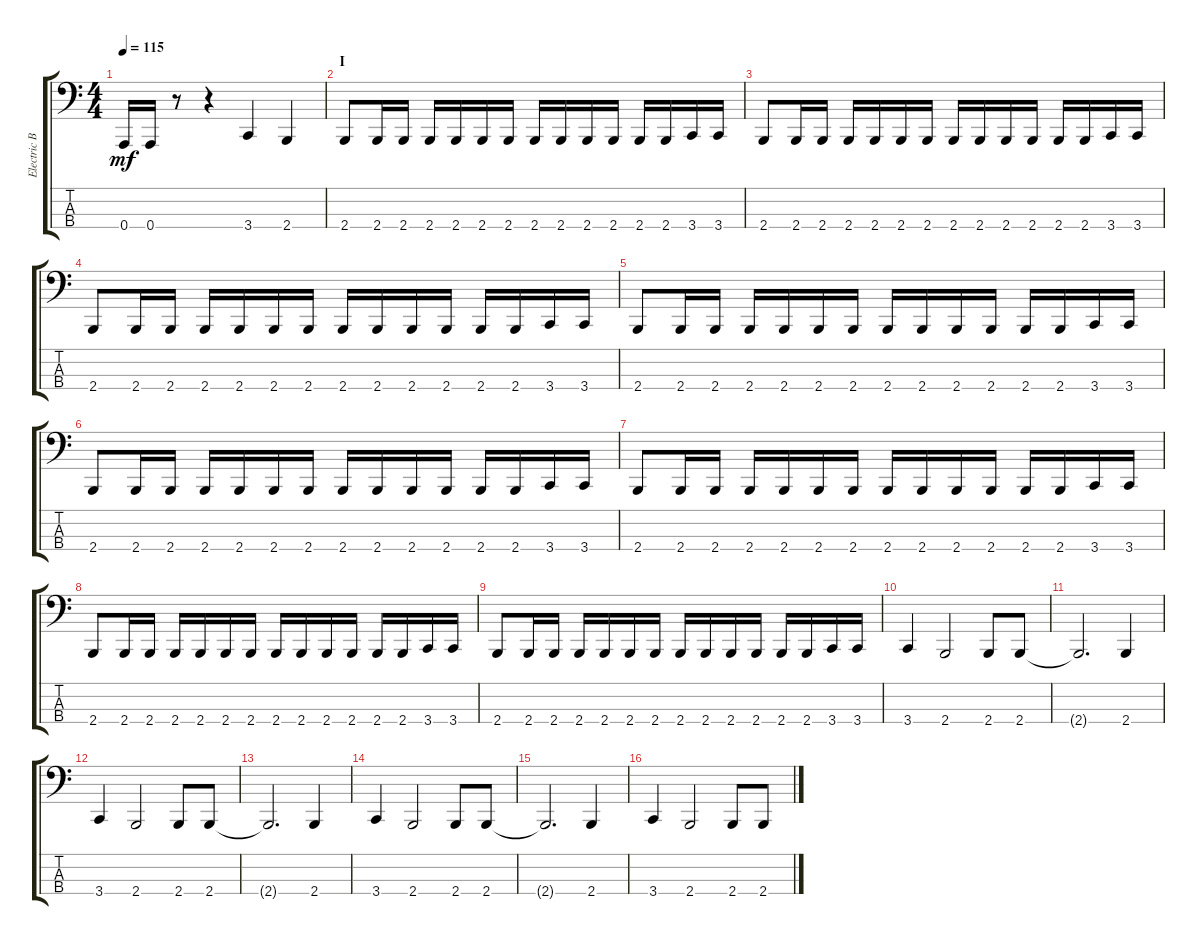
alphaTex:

\track ("Electric Bass <REITA>" "Electric B") {instrument electricbassfinger}
\staff {score tabs}
\tuning (C2 G1 D1 A0) {hide}
\ts (4 4)
\tempo 115
\clef f4
\ks c
0.4.16{dy mf} 0.4.16 r.8 r.4 3.4.4 2.4.4 |
\section ("" "I")
2.4.8 2.4.16 2.4.16 2.4.16 2.4.16 2.4.16 2.4.16 2.4.16 2.4.16 2.4.16 2.4.16 2.4.16 2.4.16 3.4.16 3.4.16 |
2.4.8 2.4.16 2.4.16 2.4.16 2.4.16 2.4.16 2.4.16 2.4.16 2.4.16 2.4.16 2.4.16 2.4.16 2.4.16 3.4.16 3.4.16 |
2.4.8 2.4.16 2.4.16 2.4.16 2.4.16 2.4.16 2.4.16 2.4.16 2.4.16 2.4.16 2.4.16 2.4.16 2.4.16 3.4.16 3.4.16 |
2.4.8 2.4.16 2.4.16 2.4.16 2.4.16 2.4.16 2.4.16 2.4.16 2.4.16 2.4.16 2.4.16 2.4.16 2.4.16 3.4.16 3.4.16 |
2.4.8 2.4.16 2.4.16 2.4.16 2.4.16 2.4.16 2.4.16 2.4.16 2.4.16 2.4.16 2.4.16 2.4.16 2.4.16 3.4.16 3.4.16 |
2.4.8 2.4.16 2.4.16 2.4.16 2.4.16 2.4.16 2.4.16 2.4.16 2.4.16 2.4.16 2.4.16 2.4.16 2.4.16 3.4.16 3.4.16 |
2.4.8 2.4.16 2.4.16 2.4.16 2.4.16 2.4.16 2.4.16 2.4.16 2.4.16 2.4.16 2.4.16 2.4.16 2.4.16 3.4.16 3.4.16 |
2.4.8 2.4.16 2.4.16 2.4.16 2.4.16 2.4.16 2.4.16 2.4.16 2.4.16 2.4.16 2.4.16 2.4.16 2.4.16 3.4.16 3.4.16 |
\section ("" "")
3.4.4 2.4.2 2.4.8 2.4.8 |
2.4{t}.2{d} 2.4.4 |
3.4.4 2.4.2 2.4.8 2.4.8 |
2.4{t}.2{d} 2.4.4 |
3.4.4 2.4.2 2.4.8 2.4.8 |
2.4{t}.2{d} 2.4.4 |
3.4.4 2.4.2 2.4.8 2.4.8
